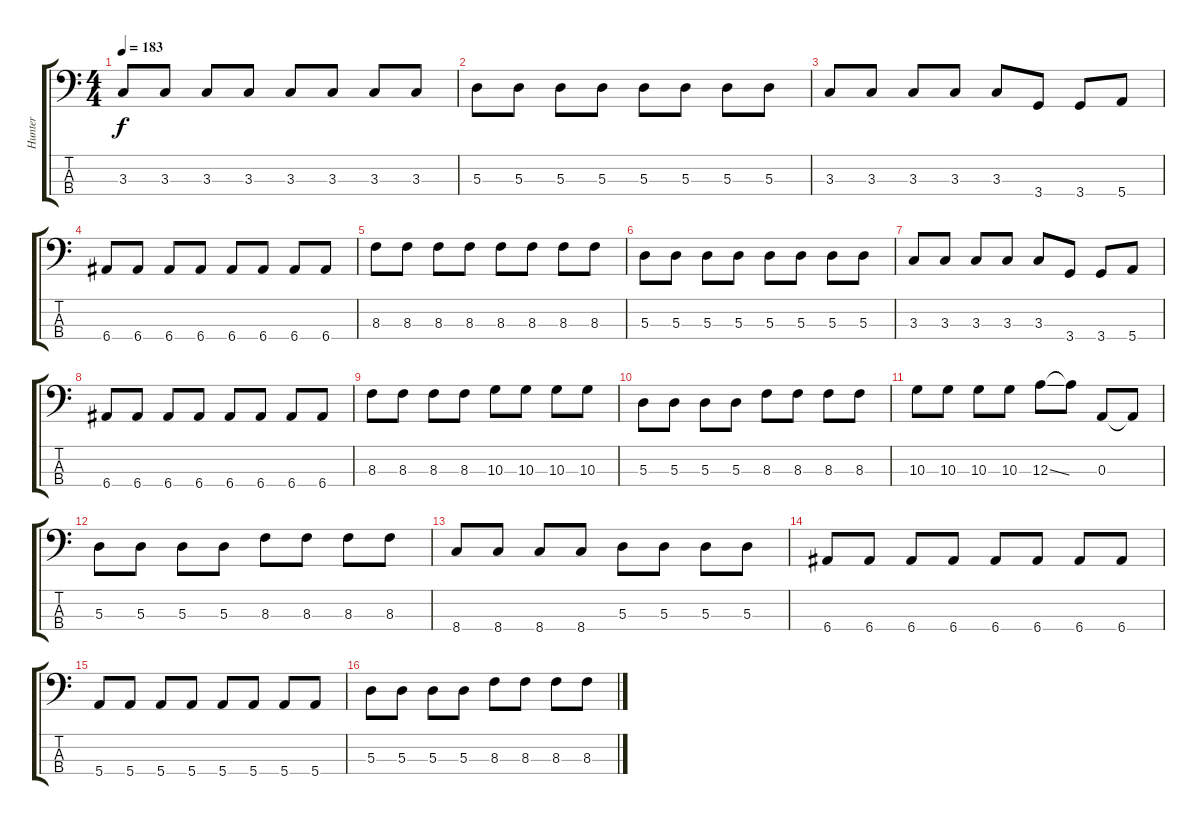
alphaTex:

\track ("Hunter" "Hunter") {instrument electricbasspick}
\staff {score tabs}
\tuning (G2 D2 A1 E1) {hide}
\ts (4 4)
\tempo 183
\clef f4
\ks c
3.3.8{dy f} 3.3.8 3.3.8 3.3.8 3.3.8 3.3.8 3.3.8 3.3.8 |
5.3.8 5.3.8 5.3.8 5.3.8 5.3.8 5.3.8 5.3.8 5.3.8 |
3.3.8 3.3.8 3.3.8 3.3.8 3.3.8 3.4.8 3.4.8 5.4.8 |
6.4.8 6.4.8 6.4.8 6.4.8 6.4.8 6.4.8 6.4.8 6.4.8 |
8.3.8 8.3.8 8.3.8 8.3.8 8.3.8 8.3.8 8.3.8 8.3.8 |
5.3.8 5.3.8 5.3.8 5.3.8 5.3.8 5.3.8 5.3.8 5.3.8 |
3.3.8 3.3.8 3.3.8 3.3.8 3.3.8 3.4.8 3.4.8 5.4.8 |
6.4.8 6.4.8 6.4.8 6.4.8 6.4.8 6.4.8 6.4.8 6.4.8 |
8.3.8 8.3.8 8.3.8 8.3.8 10.3.8 10.3.8 10.3.8 10.3.8 |
5.3.8 5.3.8 5.3.8 5.3.8 8.3.8 8.3.8 8.3.8 8.3.8 |
10.3.8 10.3.8 10.3.8 10.3.8 12.3{ss}.8 12.3{t}.8 0.3.8 0.3{t}.8 |
5.3.8 5.3.8 5.3.8 5.3.8 8.3.8 8.3.8 8.3.8 8.3.8 |
8.4.8 8.4.8 8.4.8 8.4.8 5.3.8 5.3.8 5.3.8 5.3.8 |
6.4.8 6.4.8 6.4.8 6.4.8 6.4.8 6.4.8 6.4.8 6.4.8 |
5.4.8 5.4.8 5.4.8 5.4.8 5.4.8 5.4.8 5.4.8 5.4.8 |
5.3.8 5.3.8 5.3.8 5.3.8 8.3.8 8.3.8 8.3.8 8.3.8
